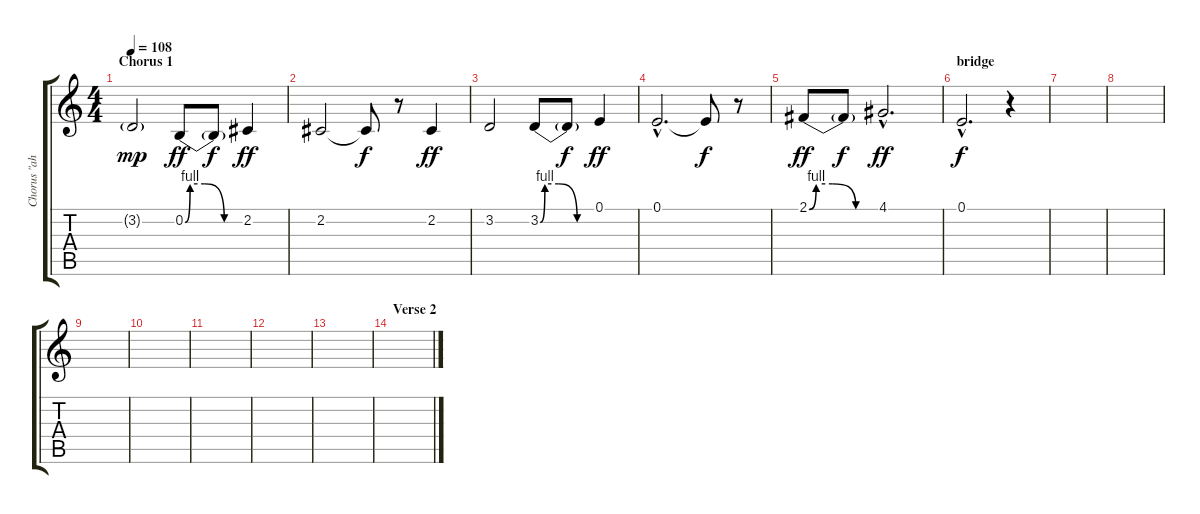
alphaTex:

\track ("Chorus \"ah\"" "Chorus \"ah") {instrument choiraahs}
\staff {score tabs}
\tuning (E4 B3 G3 D3 A2 E2) {hide}
\ts (4 4)
\section ("" "Chorus 1")
\tempo 108
\clef g2
\ks c
3.2{g}.2{dy mp} 0.2{be (custom 0 0 5 4 20 4 40 0 60 0)}.8{dy ff} 0.2{t}.8{dy f} 2.2.4{dy ff} |
2.2.2 2.2{t}.8{dy f} r.8 2.2.4{dy ff} |
3.2.2 3.2{be (custom 0 0 5 4 20 4 40 0 60 0)}.8 3.2{t}.8{dy f} 0.1.4{dy ff} |
0.1{hac}.2{d} 0.1{t}.8{dy f} r.8 |
2.1{be (custom 0 0 6 4 20 4 40 0 60 0)}.8{dy ff} 2.1{t}.8{dy f} 4.1{hac}.2{d dy ff} |
\section ("" "bridge")
0.1{hac}.2{d dy f} r.4 |
|
|
|
|
|
|
|
\section ("" "Verse 2")
